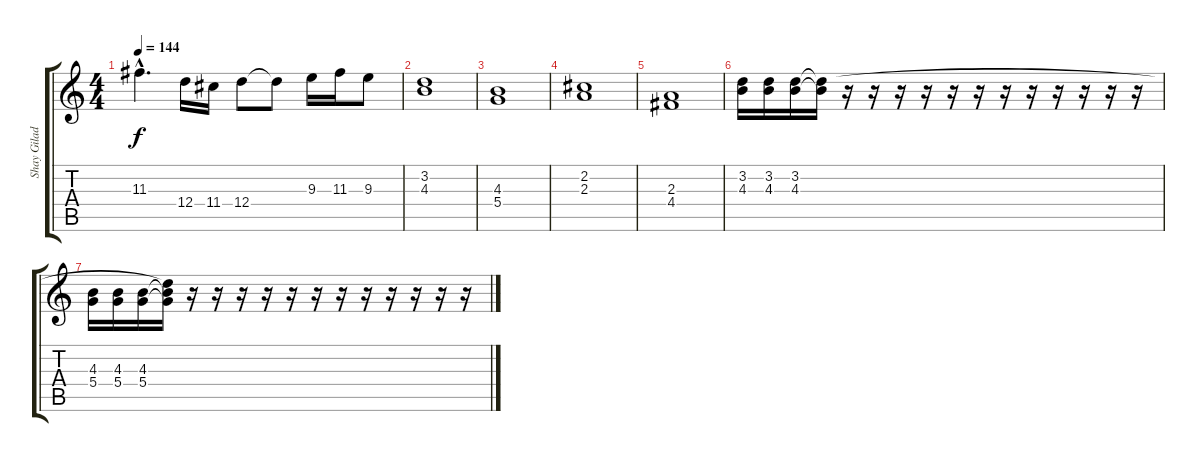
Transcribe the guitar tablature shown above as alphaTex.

\track ("Shay Giladi" "Shay Gilad") {instrument overdrivenguitar}
\staff {score tabs}
\tuning (E4 B3 G3 D3 A2 E2) {hide}
\ts (4 4)
\tempo 144
\clef g2
\ks c
11.3{hac}.4{d dy f} 12.4.16 11.4.16 12.4.8 12.4{t}.8 9.3.16 11.3.16 9.3.8 |
(3.2 4.3).1 |
(4.3 5.4).1 |
(2.2 2.3).1 |
(2.3 4.4).1 |
(3.2 4.3).16 (3.2 4.3).16 (3.2 4.3).16 (3.2{t} 4.3{t}).16 r.16 r.16 r.16 r.16 r.16 r.16 r.16 r.16 r.16 r.16 r.16 r.16 |
(4.3 5.4).16 (4.3 5.4).16 (4.3 5.4).16 (3.2{t} 4.3{t} 5.4{t}).16 r.16 r.16 r.16 r.16 r.16 r.16 r.16 r.16 r.16 r.16 r.16 r.16
